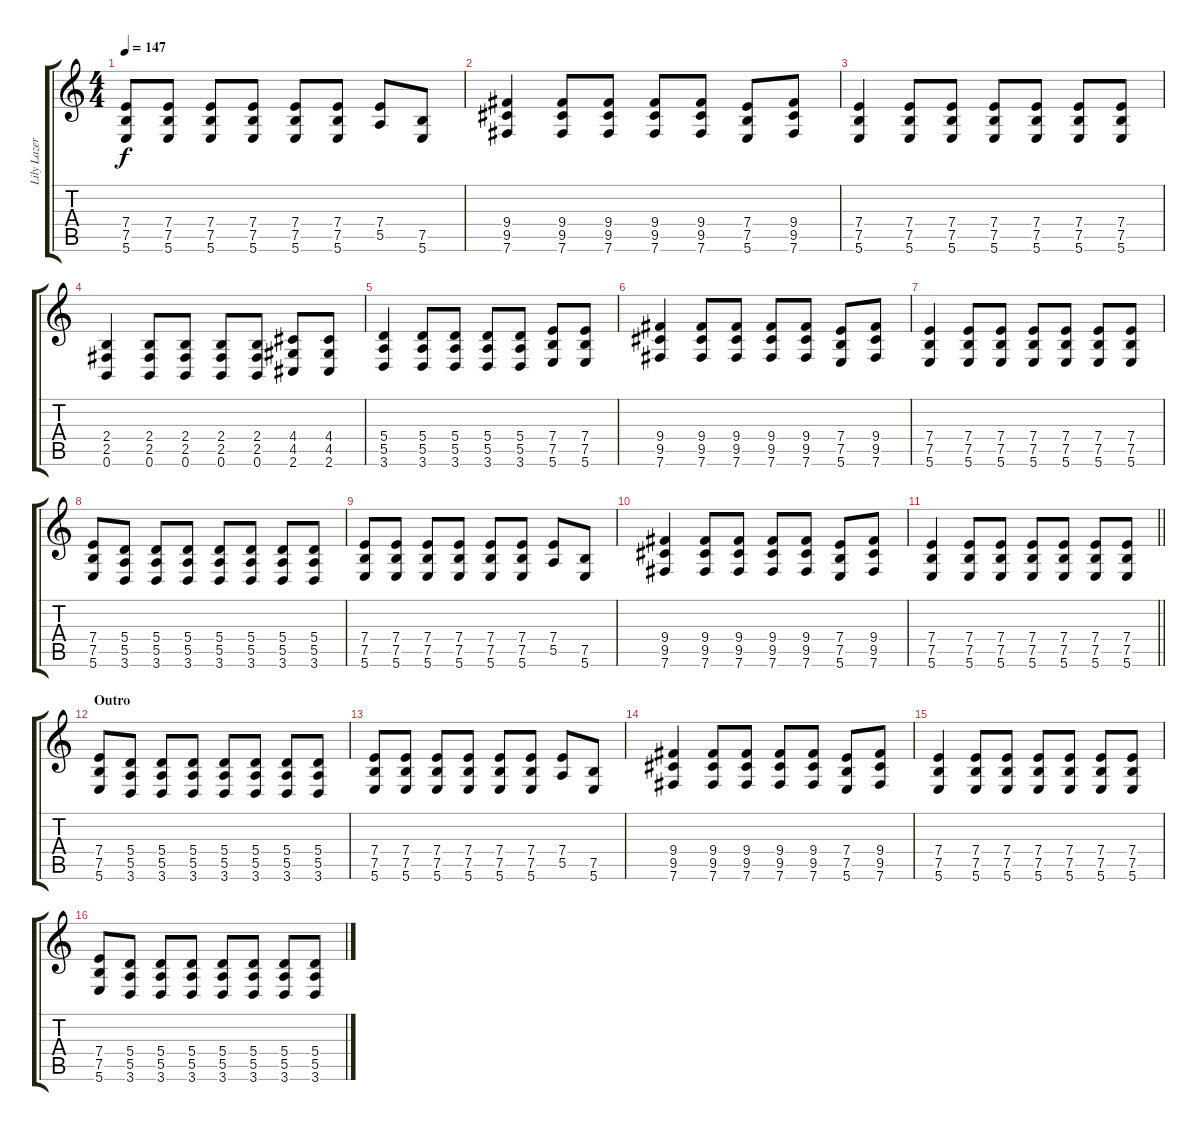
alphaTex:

\track ("Lily Lazer (Guitar)" "Lily Lazer") {instrument distortionguitar}
\staff {score tabs}
\tuning (B3 Gb3 D3 A2 E2 B1) {hide}
\ts (4 4)
\tempo 147
\clef g2
\ks c
(7.4 7.5 5.6).8{dy f} (7.4 7.5 5.6).8 (7.4 7.5 5.6).8 (7.4 7.5 5.6).8 (7.4 7.5 5.6).8 (7.4 7.5 5.6).8 (7.4 5.5).8 (7.5 5.6).8 |
(9.4 9.5 7.6).4 (9.4 9.5 7.6).8 (9.4 9.5 7.6).8 (9.4 9.5 7.6).8 (9.4 9.5 7.6).8 (7.4 7.5 5.6).8 (9.4 9.5 7.6).8 |
(7.4 7.5 5.6).4 (7.4 7.5 5.6).8 (7.4 7.5 5.6).8 (7.4 7.5 5.6).8 (7.4 7.5 5.6).8 (7.4 7.5 5.6).8 (7.4 7.5 5.6).8 |
(2.4 2.5 0.6).4 (2.4 2.5 0.6).8 (2.4 2.5 0.6).8 (2.4 2.5 0.6).8 (2.4 2.5 0.6).8 (4.4 4.5 2.6).8 (4.4 4.5 2.6).8 |
(5.4 5.5 3.6).4 (5.4 5.5 3.6).8 (5.4 5.5 3.6).8 (5.4 5.5 3.6).8 (5.4 5.5 3.6).8 (7.4 7.5 5.6).8 (7.4 7.5 5.6).8 |
(9.4 9.5 7.6).4 (9.4 9.5 7.6).8 (9.4 9.5 7.6).8 (9.4 9.5 7.6).8 (9.4 9.5 7.6).8 (7.4 7.5 5.6).8 (9.4 9.5 7.6).8 |
(7.4 7.5 5.6).4 (7.4 7.5 5.6).8 (7.4 7.5 5.6).8 (7.4 7.5 5.6).8 (7.4 7.5 5.6).8 (7.4 7.5 5.6).8 (7.4 7.5 5.6).8 |
(7.4 7.5 5.6).8 (5.4 5.5 3.6).8 (5.4 5.5 3.6).8 (5.4 5.5 3.6).8 (5.4 5.5 3.6).8 (5.4 5.5 3.6).8 (5.4 5.5 3.6).8 (5.4 5.5 3.6).8 |
(7.4 7.5 5.6).8 (7.4 7.5 5.6).8 (7.4 7.5 5.6).8 (7.4 7.5 5.6).8 (7.4 7.5 5.6).8 (7.4 7.5 5.6).8 (7.4 5.5).8 (7.5 5.6).8 |
(9.4 9.5 7.6).4 (9.4 9.5 7.6).8 (9.4 9.5 7.6).8 (9.4 9.5 7.6).8 (9.4 9.5 7.6).8 (7.4 7.5 5.6).8 (9.4 9.5 7.6).8 |
\barLineRight lightlight
(7.4 7.5 5.6).4 (7.4 7.5 5.6).8 (7.4 7.5 5.6).8 (7.4 7.5 5.6).8 (7.4 7.5 5.6).8 (7.4 7.5 5.6).8 (7.4 7.5 5.6).8 |
\section ("" "Outro")
(7.4 7.5 5.6).8 (5.4 5.5 3.6).8 (5.4 5.5 3.6).8 (5.4 5.5 3.6).8 (5.4 5.5 3.6).8 (5.4 5.5 3.6).8 (5.4 5.5 3.6).8 (5.4 5.5 3.6).8 |
(7.4 7.5 5.6).8 (7.4 7.5 5.6).8 (7.4 7.5 5.6).8 (7.4 7.5 5.6).8 (7.4 7.5 5.6).8 (7.4 7.5 5.6).8 (7.4 5.5).8 (7.5 5.6).8 |
(9.4 9.5 7.6).4 (9.4 9.5 7.6).8 (9.4 9.5 7.6).8 (9.4 9.5 7.6).8 (9.4 9.5 7.6).8 (7.4 7.5 5.6).8 (9.4 9.5 7.6).8 |
(7.4 7.5 5.6).4 (7.4 7.5 5.6).8 (7.4 7.5 5.6).8 (7.4 7.5 5.6).8 (7.4 7.5 5.6).8 (7.4 7.5 5.6).8 (7.4 7.5 5.6).8 |
(7.4 7.5 5.6).8 (5.4 5.5 3.6).8 (5.4 5.5 3.6).8 (5.4 5.5 3.6).8 (5.4 5.5 3.6).8 (5.4 5.5 3.6).8 (5.4 5.5 3.6).8 (5.4 5.5 3.6).8
